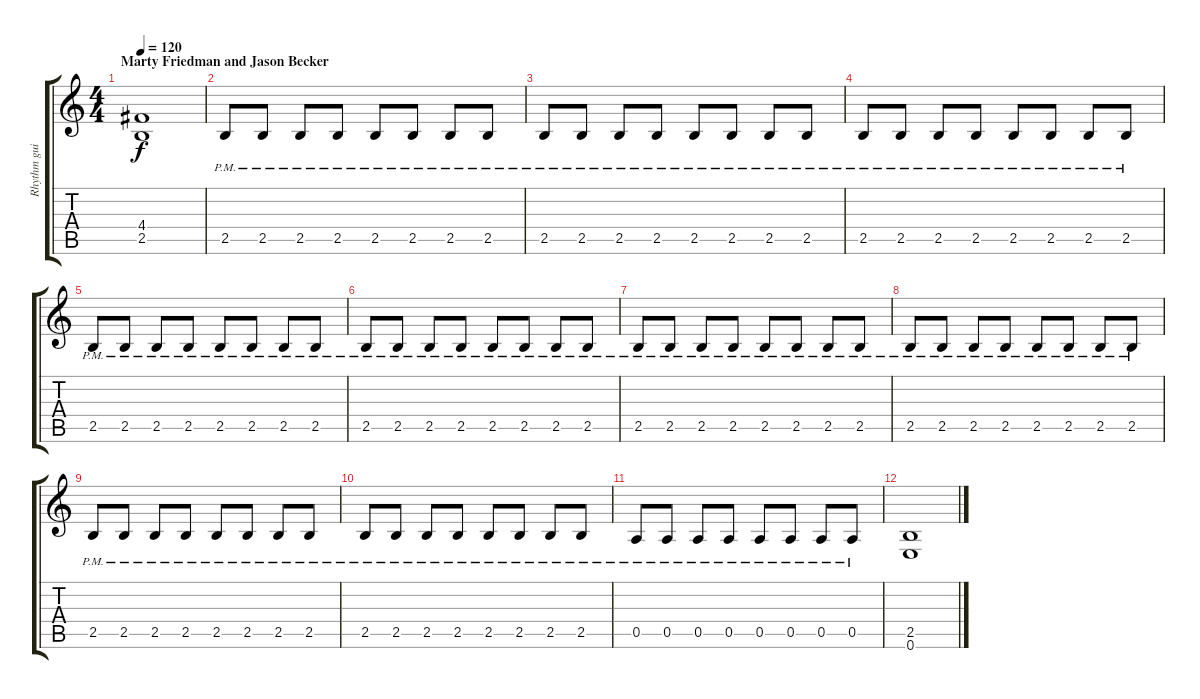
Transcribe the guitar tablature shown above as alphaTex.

\track ("Rhythm guitar" "Rhythm gui") {instrument overdrivenguitar}
\staff {score tabs}
\tuning (E4 B3 G3 D3 A2 E2) {hide}
\ts (4 4)
\section ("" "Marty Friedman and Jason Becker")
\tempo 120
\clef g2
\ks c
(4.4 2.5).1{dy f instrument overdrivenguitar} |
2.5{pm}.8 2.5{pm}.8 2.5{pm}.8 2.5{pm}.8 2.5{pm}.8 2.5{pm}.8 2.5{pm}.8 2.5{pm}.8 |
2.5{pm}.8 2.5{pm}.8 2.5{pm}.8 2.5{pm}.8 2.5{pm}.8 2.5{pm}.8 2.5{pm}.8 2.5{pm}.8 |
2.5{pm}.8 2.5{pm}.8 2.5{pm}.8 2.5{pm}.8 2.5{pm}.8 2.5{pm}.8 2.5{pm}.8 2.5{pm}.8 |
2.5{pm}.8 2.5{pm}.8 2.5{pm}.8 2.5{pm}.8 2.5{pm}.8 2.5{pm}.8 2.5{pm}.8 2.5{pm}.8 |
2.5{pm}.8 2.5{pm}.8 2.5{pm}.8 2.5{pm}.8 2.5{pm}.8 2.5{pm}.8 2.5{pm}.8 2.5{pm}.8 |
2.5{pm}.8 2.5{pm}.8 2.5{pm}.8 2.5{pm}.8 2.5{pm}.8 2.5{pm}.8 2.5{pm}.8 2.5{pm}.8 |
2.5{pm}.8 2.5{pm}.8 2.5{pm}.8 2.5{pm}.8 2.5{pm}.8 2.5{pm}.8 2.5{pm}.8 2.5{pm}.8 |
2.5{pm}.8 2.5{pm}.8 2.5{pm}.8 2.5{pm}.8 2.5{pm}.8 2.5{pm}.8 2.5{pm}.8 2.5{pm}.8 |
2.5{pm}.8 2.5{pm}.8 2.5{pm}.8 2.5{pm}.8 2.5{pm}.8 2.5{pm}.8 2.5{pm}.8 2.5{pm}.8 |
0.5{pm}.8 0.5{pm}.8 0.5{pm}.8 0.5{pm}.8 0.5{pm}.8 0.5{pm}.8 0.5{pm}.8 0.5{pm}.8 |
(2.5 0.6).1
